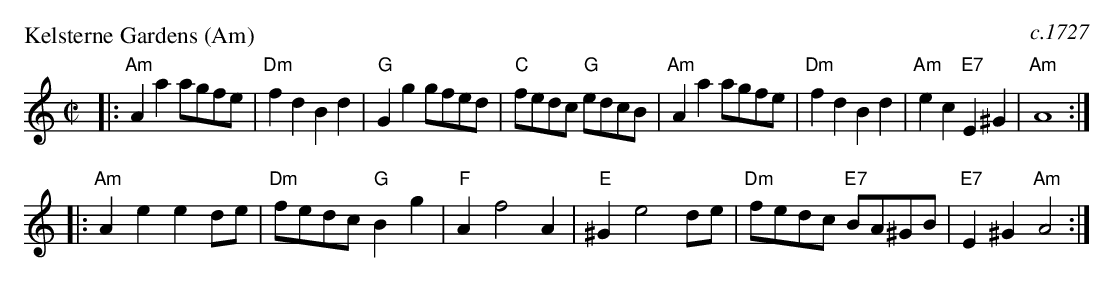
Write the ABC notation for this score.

X:1
P: Kelsterne Gardens (Am)
O: c.1727
M: C|
L: 1/8
K: Am
|: "Am"A2a2 agfe | "Dm"f2d2 B2d2 \
| "G"G2g2 gfed | "C"fedc "G"edcB \
|  "Am"A2a2 agfe | "Dm"f2d2 B2d2 \
| "Am"e2c2 "E7"E2^G2 | "Am"A8 :|
|:"Am"A2e2 e2de | "Dm"fedc "G"B2g2 \
| "F"A2 f4 A2 | "E"^G2 e4 de \
| "Dm"fedc "E7"BA^GB | "E7"E2^G2 "Am"A4 :|
